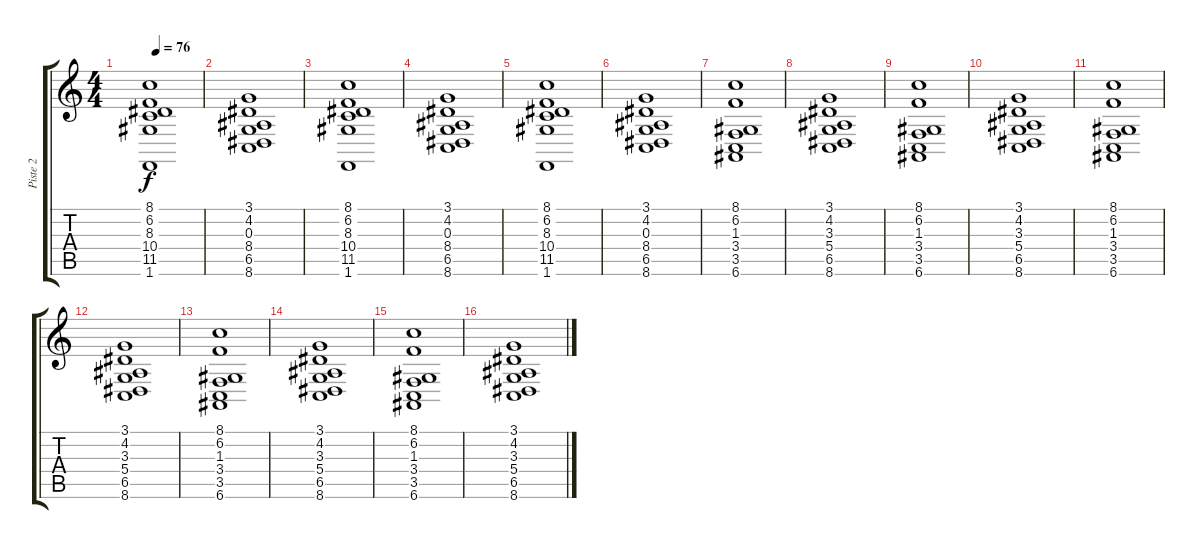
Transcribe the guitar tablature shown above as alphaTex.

\track ("Piste 2" "Piste 2") {instrument stringensemble1}
\staff {score tabs}
\tuning (E4 B3 G3 D3 A2 E2) {hide}
\ts (4 4)
\tempo 76
\clef g2
\ks c
(8.1 6.2 8.3 10.4 11.5 1.6).1{dy f} |
(3.1 4.2 0.3 8.4 6.5 8.6).1 |
(8.1 6.2 8.3 10.4 11.5 1.6).1 |
(3.1 4.2 0.3 8.4 6.5 8.6).1 |
(8.1 6.2 8.3 10.4 11.5 1.6).1 |
(3.1 4.2 0.3 8.4 6.5 8.6).1 |
(8.1 6.2 1.3 3.4 3.5 6.6).1 |
(3.1 4.2 3.3 5.4 6.5 8.6).1 |
(8.1 6.2 1.3 3.4 3.5 6.6).1 |
(3.1 4.2 3.3 5.4 6.5 8.6).1 |
(8.1 6.2 1.3 3.4 3.5 6.6).1 |
(3.1 4.2 3.3 5.4 6.5 8.6).1 |
(8.1 6.2 1.3 3.4 3.5 6.6).1 |
(3.1 4.2 3.3 5.4 6.5 8.6).1 |
(8.1 6.2 1.3 3.4 3.5 6.6).1 |
(3.1 4.2 3.3 5.4 6.5 8.6).1
